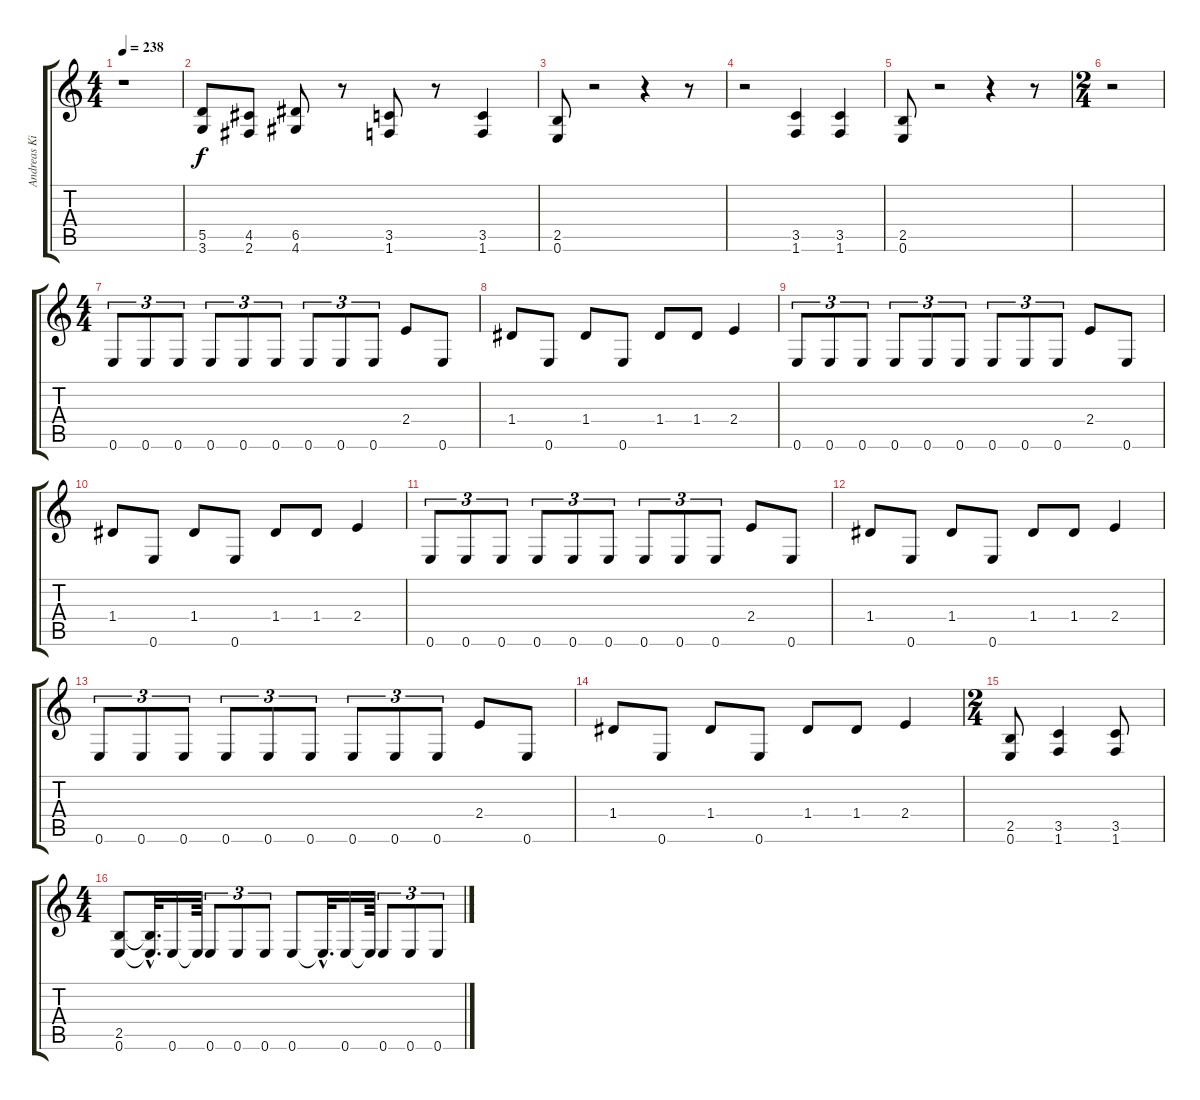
\track ("Andreas Kisser" "Andreas Ki") {instrument distortionguitar}
\staff {score tabs}
\tuning (E4 B3 G3 D3 A2 E2) {hide}
\ts (4 4)
\tempo 238
\clef g2
\ks c
r.1{dy f instrument distortionguitar} |
(5.5 3.6).8 (4.5 2.6).8 (6.5 4.6).8 r.8 (3.5 1.6).8 r.8 (3.5 1.6).4 |
(2.5 0.6).8 r.2 r.4 r.8 |
r.2 (3.5 1.6).4 (3.5 1.6).4 |
(2.5 0.6).8 r.2 r.4 r.8 |
\ts (2 4)
r.2 |
\ts (4 4)
0.6.8{tu (3 2)} 0.6.8{tu (3 2)} 0.6.8{tu (3 2)} 0.6.8{tu (3 2)} 0.6.8{tu (3 2)} 0.6.8{tu (3 2)} 0.6.8{tu (3 2)} 0.6.8{tu (3 2)} 0.6.8{tu (3 2)} 2.4.8 0.6.8 |
1.4.8 0.6.8 1.4.8 0.6.8 1.4.8 1.4.8 2.4.4 |
0.6.8{tu (3 2)} 0.6.8{tu (3 2)} 0.6.8{tu (3 2)} 0.6.8{tu (3 2)} 0.6.8{tu (3 2)} 0.6.8{tu (3 2)} 0.6.8{tu (3 2)} 0.6.8{tu (3 2)} 0.6.8{tu (3 2)} 2.4.8 0.6.8 |
1.4.8 0.6.8 1.4.8 0.6.8 1.4.8 1.4.8 2.4.4 |
0.6.8{tu (3 2)} 0.6.8{tu (3 2)} 0.6.8{tu (3 2)} 0.6.8{tu (3 2)} 0.6.8{tu (3 2)} 0.6.8{tu (3 2)} 0.6.8{tu (3 2)} 0.6.8{tu (3 2)} 0.6.8{tu (3 2)} 2.4.8 0.6.8 |
1.4.8 0.6.8 1.4.8 0.6.8 1.4.8 1.4.8 2.4.4 |
0.6.8{tu (3 2)} 0.6.8{tu (3 2)} 0.6.8{tu (3 2)} 0.6.8{tu (3 2)} 0.6.8{tu (3 2)} 0.6.8{tu (3 2)} 0.6.8{tu (3 2)} 0.6.8{tu (3 2)} 0.6.8{tu (3 2)} 2.4.8 0.6.8 |
1.4.8 0.6.8 1.4.8 0.6.8 1.4.8 1.4.8 2.4.4 |
\ts (2 4)
(2.5 0.6).8 (3.5 1.6).4 (3.5 1.6).8 |
\ts (4 4)
(2.5 0.6).8 (2.5{hac t} 0.6{hac t}).32{d} 0.6.16 0.6{t}.64 0.6.8{tu (3 2)} 0.6.8{tu (3 2)} 0.6.8{tu (3 2)} 0.6.8 0.6{hac t}.32{d} 0.6.16 0.6{t}.64 0.6.8{tu (3 2)} 0.6.8{tu (3 2)} 0.6.8{tu (3 2)}
